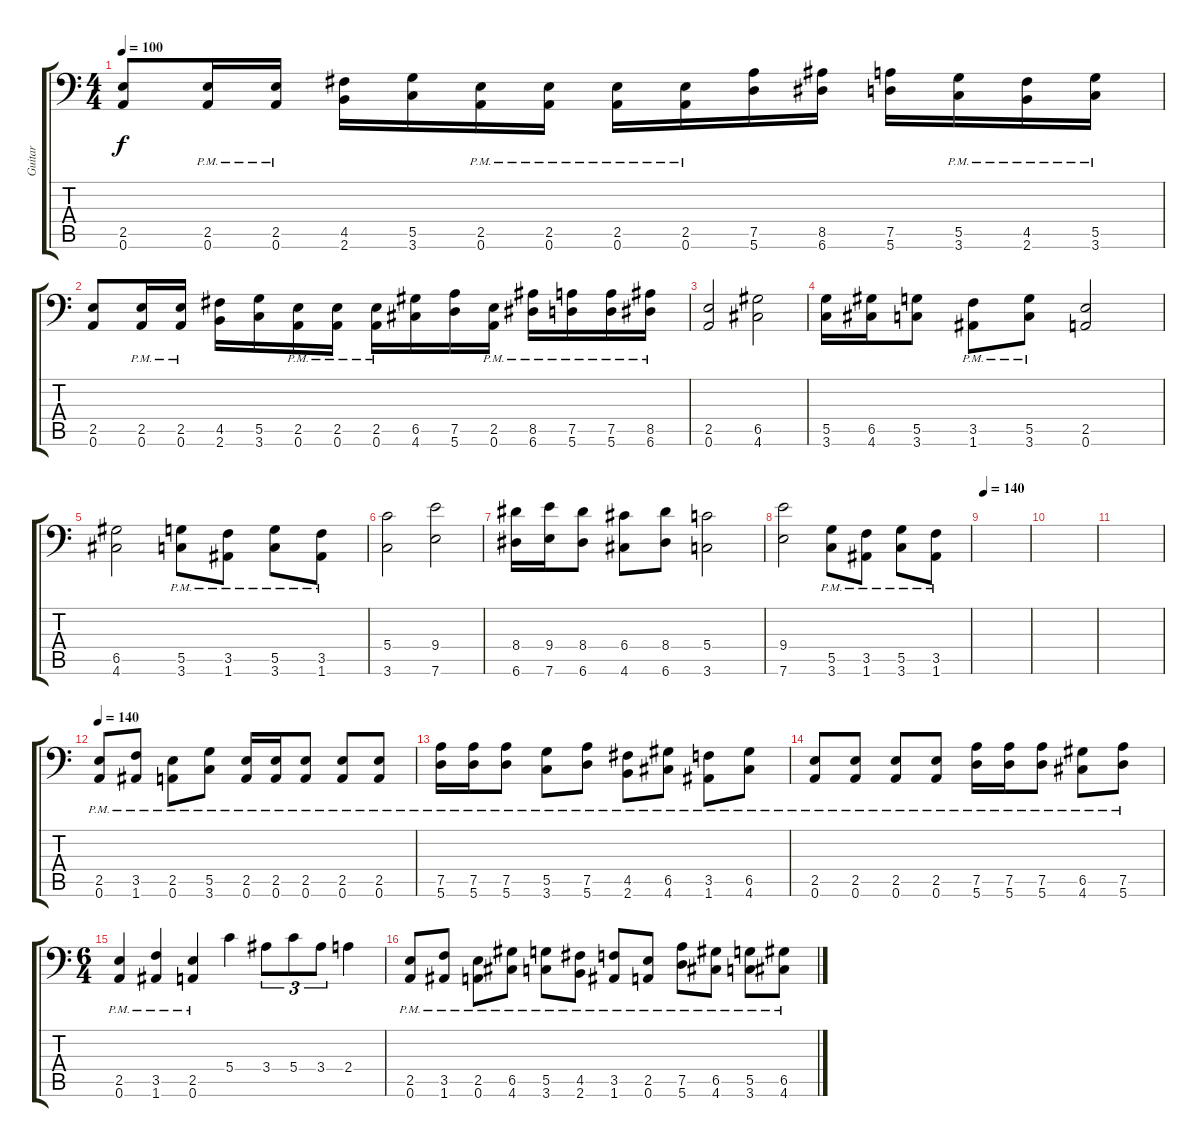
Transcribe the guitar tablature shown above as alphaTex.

\track ("Guitar" "Guitar") {instrument distortionguitar}
\staff {score tabs}
\tuning (A3 E3 C3 G2 D2 A1) {hide}
\ts (4 4)
\tempo 100
\clef f4
\ks c
(2.5 0.6).8{dy f} (2.5{pm} 0.6{pm}).16 (2.5{pm} 0.6{pm}).16 (4.5 2.6).16 (5.5 3.6).16 (2.5{pm} 0.6{pm}).16 (2.5{pm} 0.6{pm}).16 (2.5{pm} 0.6{pm}).16 (2.5{pm} 0.6{pm}).16 (7.5 5.6).16 (8.5 6.6).16 (7.5 5.6).16 (5.5{pm} 3.6{pm}).16 (4.5{pm} 2.6{pm}).16 (5.5{pm} 3.6{pm}).16 |
(2.5 0.6).8 (2.5{pm} 0.6{pm}).16 (2.5{pm} 0.6{pm}).16 (4.5 2.6).16 (5.5 3.6).16 (2.5{pm} 0.6{pm}).16 (2.5{pm} 0.6{pm}).16 (2.5{pm} 0.6{pm}).16 (6.5 4.6).16 (7.5 5.6).16 (2.5{pm} 0.6{pm}).16 (8.5{pm} 6.6{pm}).16 (7.5{pm} 5.6{pm}).16 (7.5{pm} 5.6{pm}).16 (8.5{pm} 6.6{pm}).16 |
(2.5 0.6).2 (6.5 4.6).2 |
(5.5 3.6).16 (6.5 4.6).16 (5.5 3.6).8 (3.5{pm} 1.6{pm}).8 (5.5{pm} 3.6{pm}).8 (2.5 0.6).2 |
(6.5 4.6).2 (5.5{pm} 3.6{pm}).8 (3.5{pm} 1.6{pm}).8 (5.5{pm} 3.6{pm}).8 (3.5{pm} 1.6{pm}).8 |
(5.4 3.6).2 (9.4 7.6).2 |
(8.4 6.6).16 (9.4 7.6).16 (8.4 6.6).8 (6.4 4.6).8 (8.4 6.6).8 (5.4 3.6).2 |
(9.4 7.6).2 (5.5{pm} 3.6{pm}).8 (3.5{pm} 1.6{pm}).8 (5.5{pm} 3.6{pm}).8 (3.5{pm} 1.6{pm}).8 |
\tempo 140
|
|
|
\tempo 140
(2.5{pm} 0.6{pm}).8 (3.5{pm} 1.6{pm}).8 (2.5{pm} 0.6{pm}).8 (5.5{pm} 3.6{pm}).8 (2.5{pm} 0.6{pm}).16 (2.5{pm} 0.6{pm}).16 (2.5{pm} 0.6{pm}).8 (2.5{pm} 0.6{pm}).8 (2.5{pm} 0.6{pm}).8 |
(7.5{pm} 5.6{pm}).16 (7.5{pm} 5.6{pm}).16 (7.5{pm} 5.6{pm}).8 (5.5{pm} 3.6{pm}).8 (7.5{pm} 5.6{pm}).8 (4.5{pm} 2.6{pm}).8 (6.5{pm} 4.6{pm}).8 (3.5{pm} 1.6{pm}).8 (6.5{pm} 4.6{pm}).8 |
(2.5{pm} 0.6{pm}).8 (2.5{pm} 0.6{pm}).8 (2.5{pm} 0.6{pm}).8 (2.5{pm} 0.6{pm}).8 (7.5{pm} 5.6{pm}).16 (7.5{pm} 5.6{pm}).16 (7.5{pm} 5.6{pm}).8 (6.5{pm} 4.6{pm}).8 (7.5{pm} 5.6{pm}).8 |
\ts (6 4)
(2.5{pm} 0.6{pm}).4 (3.5{pm} 1.6{pm}).4 (2.5{pm} 0.6{pm}).4 5.4.4 3.4.8{tu (3 2)} 5.4.8{tu (3 2)} 3.4.8{tu (3 2)} 2.4.4 |
(2.5{pm} 0.6{pm}).8 (3.5{pm} 1.6{pm}).8 (2.5{pm} 0.6{pm}).8 (6.5{pm} 4.6{pm}).8 (5.5{pm} 3.6{pm}).8 (4.5{pm} 2.6{pm}).8 (3.5{pm} 1.6{pm}).8 (2.5{pm} 0.6{pm}).8 (7.5{pm} 5.6{pm}).8 (6.5{pm} 4.6{pm}).8 (5.5{pm} 3.6{pm}).8 (6.5{pm} 4.6{pm}).8
